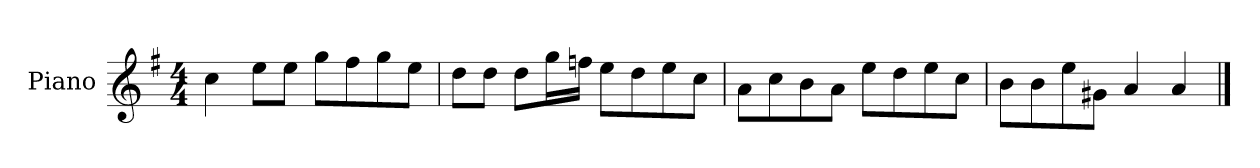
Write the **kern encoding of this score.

**kern
*part1
*staff1
*I"Piano
*I'P-no
*clefG2
*k[f#]
*M4/4
*MM90
=1
4cc\
8ee\L
8ee\J
8gg\L
8ff#\
8gg\
8ee\J
=2
8dd\L
8dd\J
8dd\L
16gg\L
16ffn\JJ
8ee\L
8dd\
8ee\
8cc\J
=3
8a\L
8cc\
8b\
8a\J
8ee\L
8dd\
8ee\
8cc\J
=4
8b\L
8b\
8ee\
8g#X\J
4a/
4a/
==
*-
